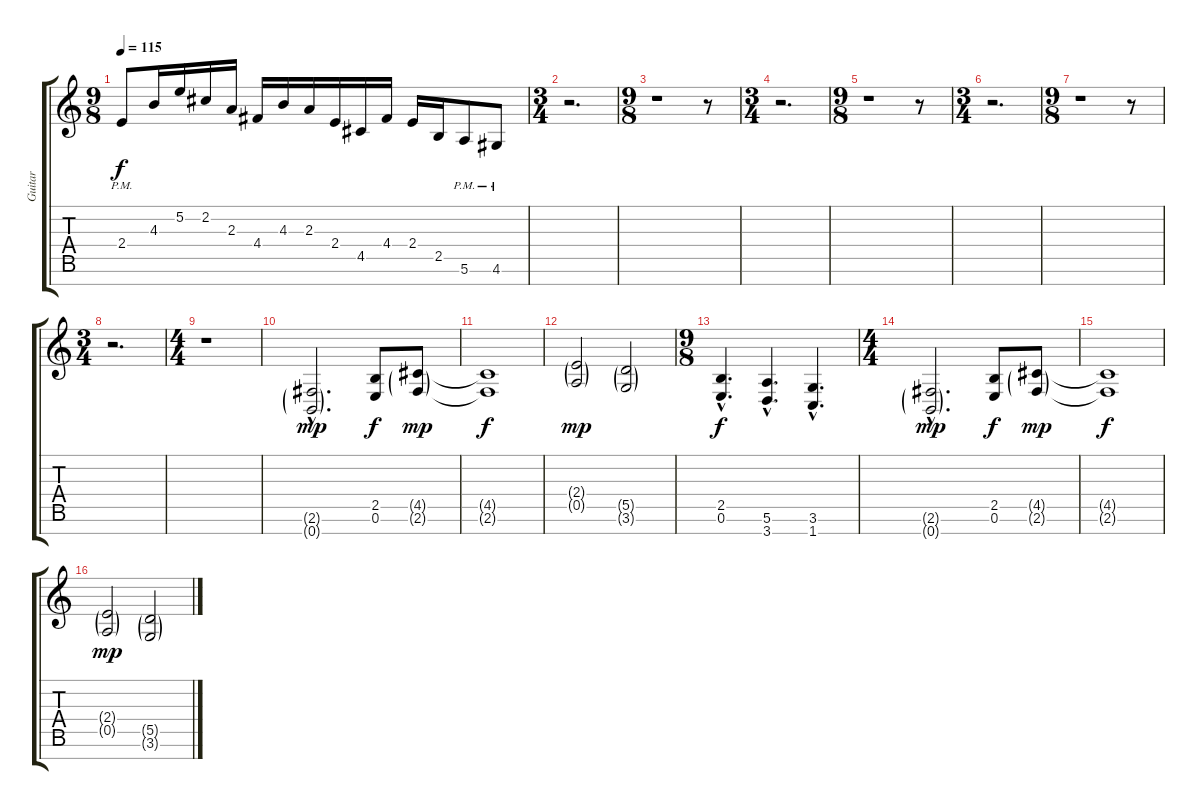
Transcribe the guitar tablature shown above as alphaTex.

\track ("Guitar" "Guitar") {instrument distortionguitar}
\staff {score tabs}
\tuning (E4 B3 G3 D3 A2 E2 B1) {hide}
\ts (9 8)
\tempo 115
\clef g2
\ks c
2.4{pm}.8{dy f} 4.3.16 5.2.16 2.2.16 2.3.16 4.4.16 4.3.16 2.3.16 2.4.16 4.5.16 4.4.16 2.4.16 2.5.16 5.6{pm}.8 4.6{pm}.8 |
\ts (3 4)
r.2{d} |
\ts (9 8)
r.1 r.8 |
\ts (3 4)
r.2{d} |
\ts (9 8)
r.1 r.8 |
\ts (3 4)
r.2{d} |
\ts (9 8)
r.1 r.8 |
\ts (3 4)
r.2{d} |
\ts (4 4)
r.1 |
(2.6{g hac} 0.7{g hac}).2{d dy mp} (2.5 0.6).8{dy f} (4.5{g} 2.6{g}).8{dy mp} |
(4.5{t} 2.6{t}).1{dy f} |
(2.4{g} 0.5{g}).2{dy mp} (5.5{g} 3.6{g}).2 |
\ts (9 8)
(2.5{hac} 0.6{hac}).4{d dy f} (5.6{hac} 3.7{hac}).4{d} (3.6{hac} 1.7{hac}).4{d} |
\ts (4 4)
(2.6{g hac} 0.7{g hac}).2{d dy mp} (2.5 0.6).8{dy f} (4.5{g} 2.6{g}).8{dy mp} |
(4.5{t} 2.6{t}).1{dy f} |
(2.4{g} 0.5{g}).2{dy mp} (5.5{g} 3.6{g}).2
